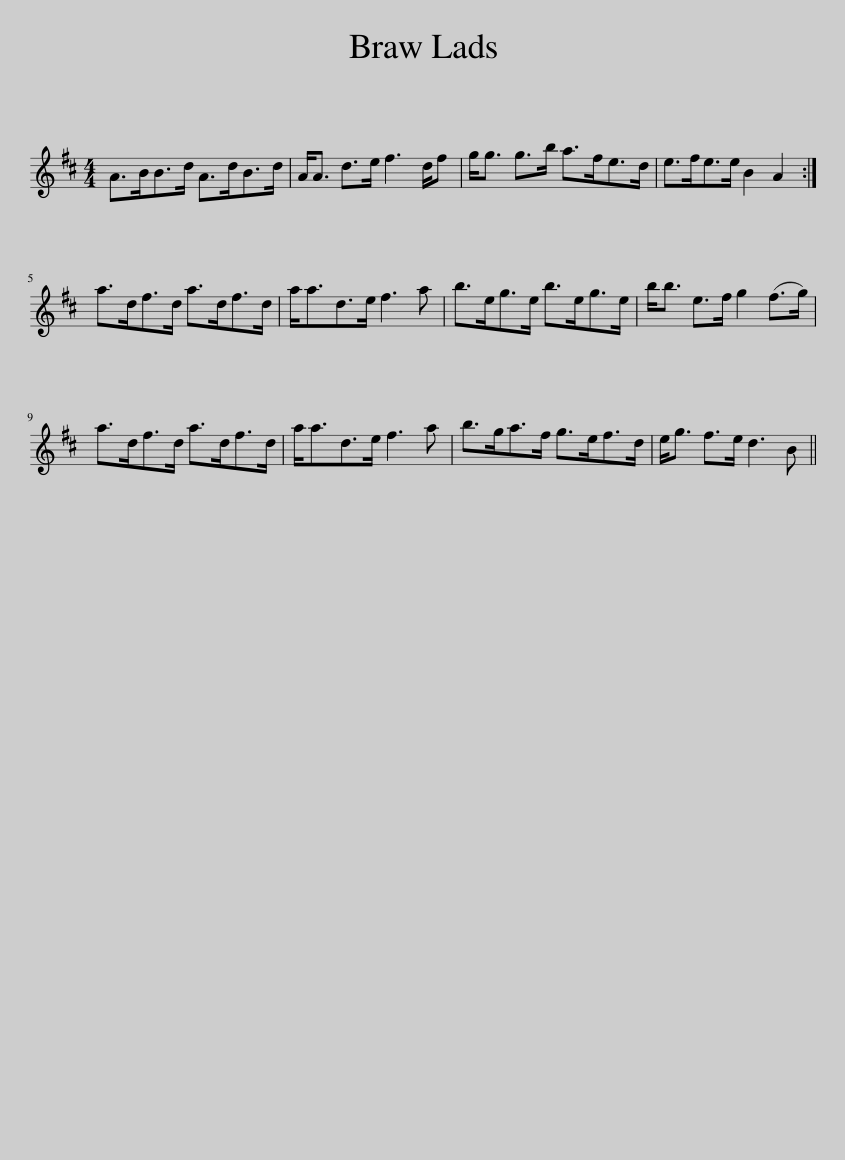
X:1
L:1/8
M:4/4
I:linebreak $
K:D
V:1 treble
V:1
 A>BB>d A>dB>d | A<A d>e f3 d/f | g<g g>b a>fe>d | e>fe>e B2 A2 :|$ a>df>d a>df>d | %5
 a<ad>e f3 a | b>eg>e b>eg>e | b<b e>f g2 (f>g) |$ a>df>d a>df>d | a<ad>e f3 a | %10
 b>ga>f g>ef>d | e<g f>e d3 B || %12
